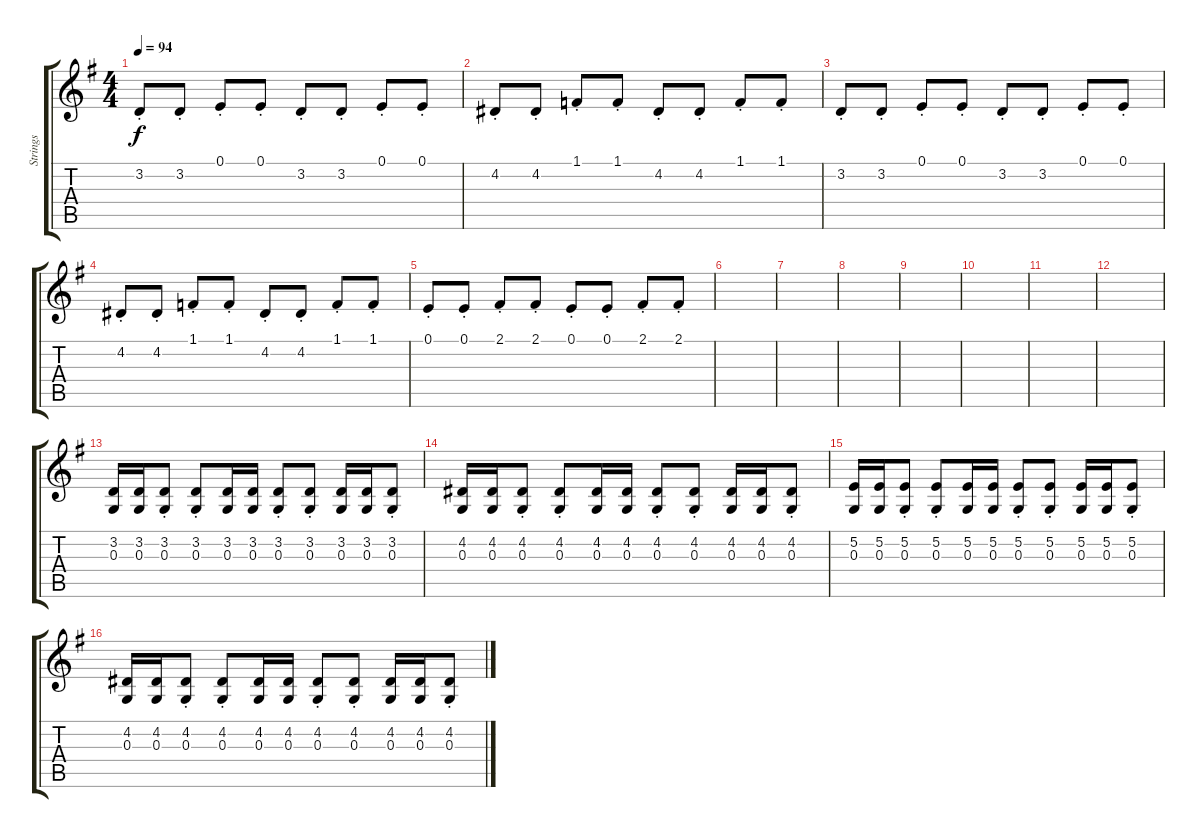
\track ("Strings" "Strings") {instrument stringensemble1}
\staff {score tabs}
\tuning (E4 B3 G3 D3 A2 E2) {hide}
\ts (4 4)
\tempo 94
\clef g2
\ks g
3.2{st}.8{dy f} 3.2{st}.8 0.1{st}.8 0.1{st}.8 3.2{st}.8 3.2{st}.8 0.1{st}.8 0.1{st}.8 |
4.2{st}.8 4.2{st}.8 1.1{st}.8 1.1{st}.8 4.2{st}.8 4.2{st}.8 1.1{st}.8 1.1{st}.8 |
3.2{st}.8 3.2{st}.8 0.1{st}.8 0.1{st}.8 3.2{st}.8 3.2{st}.8 0.1{st}.8 0.1{st}.8 |
4.2{st}.8 4.2{st}.8 1.1{st}.8 1.1{st}.8 4.2{st}.8 4.2{st}.8 1.1{st}.8 1.1{st}.8 |
0.1{st}.8 0.1{st}.8 2.1{st}.8 2.1{st}.8 0.1{st}.8 0.1{st}.8 2.1{st}.8 2.1{st}.8 |
|
|
|
|
|
|
|
(3.2 0.3).16 (3.2 0.3).16 (3.2{st} 0.3{st}).8 (3.2{st} 0.3{st}).8 (3.2 0.3).16 (3.2 0.3).16 (3.2{st} 0.3{st}).8 (3.2{st} 0.3{st}).8 (3.2 0.3).16 (3.2 0.3).16 (3.2{st} 0.3{st}).8 |
(4.2 0.3).16 (4.2 0.3).16 (4.2{st} 0.3{st}).8 (4.2{st} 0.3{st}).8 (4.2 0.3).16 (4.2 0.3).16 (4.2{st} 0.3{st}).8 (4.2{st} 0.3{st}).8 (4.2 0.3).16 (4.2 0.3).16 (4.2{st} 0.3{st}).8 |
(5.2 0.3).16 (5.2 0.3).16 (5.2{st} 0.3{st}).8 (5.2{st} 0.3{st}).8 (5.2 0.3).16 (5.2 0.3).16 (5.2{st} 0.3{st}).8 (5.2{st} 0.3{st}).8 (5.2 0.3).16 (5.2 0.3).16 (5.2{st} 0.3{st}).8 |
(4.2 0.3).16 (4.2 0.3).16 (4.2{st} 0.3{st}).8 (4.2{st} 0.3{st}).8 (4.2 0.3).16 (4.2 0.3).16 (4.2{st} 0.3{st}).8 (4.2{st} 0.3{st}).8 (4.2 0.3).16 (4.2 0.3).16 (4.2{st} 0.3{st}).8
